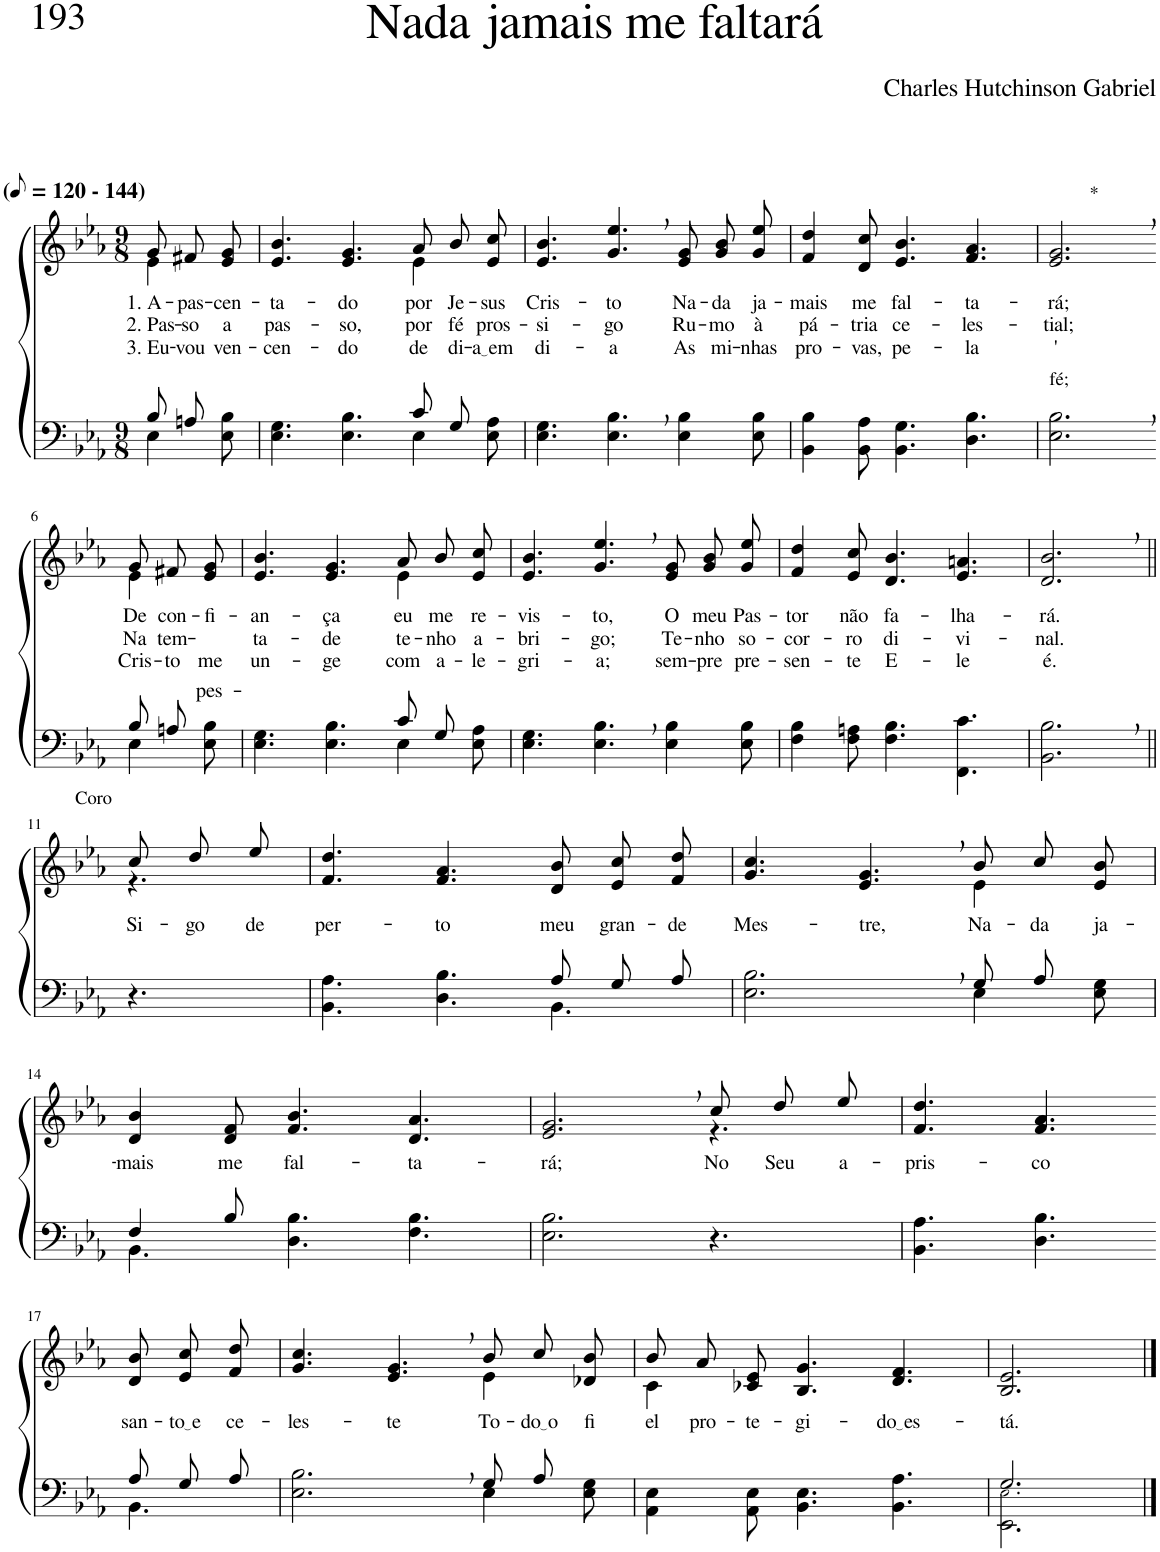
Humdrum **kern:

**kern	**kern	**text	**text	**text
*part2	*part1	*part1	*part1	*part1
*staff2	*staff1	*staff1	*staff1	*staff1
*I"Parte III e IV	*I"Parte I e II	*	*	*
*clefF4	*clefG2	*	*	*
*k[b-e-a-]	*k[b-e-a-]	*	*	*
*M9/8	*M9/8	*	*	*
*MM60	*MM60	*	*	*
=1	=1	=1	=1	=1
*^	*^	*	*	*
!	!	!LO:TX:a:B:t=(	!	!	!	!
!	!	!LO:TX:a:B:t=- 144)	!	!	!	!
!	!	!	!	!LO:LY:b	!LO:LY:b	!LO:LY:b
8B-/L	4E-\	8g/L	4e-\	1. A-	2. Pas-	3. Eu-
!	!	!	!	!LO:LY:b	!LO:LY:b	!LO:LY:b
8An/J	.	8f#X/	.	-pas-	-so	-vou
!	!	!	!	!LO:LY:b	!LO:LY:b	!LO:LY:b
8ryy	8E-\ 8B-\	8e-/ 8g/J	8ryy	-cen-	a	ven-
=2	=2	=2	=2	=2	=2	=2
!	!	!	!	!LO:LY:b	!LO:LY:b	!LO:LY:b
2.ryy	4.E-\ 4.G\	4.e-/ 4.b-/	2.ryy	-ta-	pas-	-cen-
!	!	!	!	!LO:LY:b	!LO:LY:b	!LO:LY:b
.	4.E-\ 4.B-\	4.e-/ 4.g/	.	-do	-so,	-do
!	!	!	!	!LO:LY:b	!LO:LY:b	!LO:LY:b
8c/L	4E-\	8a-\L	4e-\	por	por	de
!	!	!	!	!LO:LY:b	!LO:LY:b	!LO:LY:b
8G/J	.	8b-\	.	Je-	fé	di-
!	!	!	!	!LO:LY:b	!LO:LY:b	!LO:LY:b
8ryy	8E-\ 8A-\	8e-\ 8cc\J	8ryy	-sus	pros-	a em
=3	=3	=3	=3	=3	=3	=3
!	!	!	!	!LO:LY:b	!LO:LY:b	!LO:LY:b
*v	*v	*	*	*	*	*
*	*v	*v	*	*	*
4.E-\ 4.G\	4.e-/ 4.b-/	Cris-	-si-	di-
!	!	!LO:LY:b	!LO:LY:b	!LO:LY:b
4.E-\, 4.B-\,	4.g/, 4.ee-/,	-to	-go	-a
!	!	!LO:LY:b	!LO:LY:b	!LO:LY:b
4E-\ 4B-\	8e-/ 8g/L	Na-	Ru-	As
!	!	!LO:LY:b	!LO:LY:b	!LO:LY:b
.	8g/ 8b-/	-da	-mo	mi-
!	!	!LO:LY:b	!LO:LY:b	!LO:LY:b
8E-\ 8B-\	8g/ 8ee-/J	ja-	à	-nhas
=4	=4	=4	=4	=4
!	!	!LO:LY:b	!LO:LY:b	!LO:LY:b
4BB-\ 4B-\	4f/ 4dd/	-mais	pá-	pro-
!	!	!LO:LY:b	!LO:LY:b	!LO:LY:b
8BB-\ 8A-\	8d/ 8cc/	me	-tria	-vas,
!	!	!LO:LY:b	!LO:LY:b	!LO:LY:b
4.BB-\ 4.G\	4.e-/ 4.b-/	fal-	ce-	pe-
!	!	!LO:LY:b	!LO:LY:b	!LO:LY:b
4.D\ 4.B-\	4.f/ 4.a-/	-ta-	-les-	-la
=5	=5	=5	=5	=5
!	!LO:TX:a:t=*	!	!	!
!LO:TX:a:t=fé;	!	!	!	!
!	!	!LO:LY:b	!LO:LY:b	!LO:LY:b
2.E-\, 2.B-\,	2.e-/, 2.g/,	-rá;	-tial;	'
!!LO:LB:g=z
=6-	=6-	=6-	=6-	=6-
*^	*^	*	*	*
!	!	!	!	!LO:LY:b	!LO:LY:b	!LO:LY:b
8B-/L	4E-\	8g/L	4e-\	-De	Na	Cris-
!	!	!	!	!LO:LY:b	!LO:LY:b	!LO:LY:b
8An/J	.	8f#X/	.	con-	tem-	-to
!	!	!	!	!LO:LY:b	!LO:LY:b	!LO:LY:b
8ryy	8E-\ 8B-\	8e-/ 8g/J	8ryy	-fi-	-pes-	me
=7	=7	=7	=7	=7	=7	=7
!	!	!	!	!LO:LY:b	!LO:LY:b	!LO:LY:b
2.ryy	4.E-\ 4.G\	4.e-/ 4.b-/	2.ryy	-an-	-ta-	un-
!	!	!	!	!LO:LY:b	!LO:LY:b	!LO:LY:b
.	4.E-\ 4.B-\	4.e-/ 4.g/	.	-ça	-de	-ge
!	!	!	!	!LO:LY:b	!LO:LY:b	!LO:LY:b
8c/L	4E-\	8a-\L	4e-\	eu	te-	com
!	!	!	!	!LO:LY:b	!LO:LY:b	!LO:LY:b
8G/J	.	8b-\	.	me	-nho	a-
!	!	!	!	!LO:LY:b	!LO:LY:b	!LO:LY:b
8ryy	8E-\ 8A-\	8e-\ 8cc\J	8ryy	re-	a-	-le-
=8	=8	=8	=8	=8	=8	=8
!	!	!	!	!LO:LY:b	!LO:LY:b	!LO:LY:b
*v	*v	*	*	*	*	*
*	*v	*v	*	*	*
4.E-\ 4.G\	4.e-/ 4.b-/	-vis-	-bri-	-gri-
!	!	!LO:LY:b	!LO:LY:b	!LO:LY:b
4.E-\, 4.B-\,	4.g/, 4.ee-/,	-to,	-go;	-a;
!	!	!LO:LY:b	!LO:LY:b	!LO:LY:b
4E-\ 4B-\	8e-/ 8g/L	O	Te-	sem-
!	!	!LO:LY:b	!LO:LY:b	!LO:LY:b
.	8g/ 8b-/	meu	-nho	-pre
!	!	!LO:LY:b	!LO:LY:b	!LO:LY:b
8E-\ 8B-\	8g/ 8ee-/J	Pas-	so-	pre-
=9	=9	=9	=9	=9
!	!	!LO:LY:b	!LO:LY:b	!LO:LY:b
4F\ 4B-\	4f/ 4dd/	-tor	-cor-	-sen-
!	!	!LO:LY:b	!LO:LY:b	!LO:LY:b
8F\ 8An\	8e-/ 8cc/	não	-ro	-te
!	!	!LO:LY:b	!LO:LY:b	!LO:LY:b
4.F\ 4.B-\	4.d/ 4.b-/	fa-	di-	E-
!	!	!LO:LY:b	!LO:LY:b	!LO:LY:b
4.FF\ 4.c\	4.e-/ 4.an/	-lha-	-vi-	-le
=10	=10	=10	=10	=10
!	!	!LO:LY:b	!LO:LY:b	!LO:LY:b
2.BB-\, 2.B-\,	2.d/, 2.b-/,	-rá.	-nal.	é.
!!LO:LB:g=z
=11||	=11||	=11||	=11||	=11||
!	!LO:TX:a:t=Coro	!	!	!
!	!	!LO:LY:b	!	!
*	*^	*	*	*
4.r	8cc/L	4.r	Si-	.	.
!	!	!	!LO:LY:b	!	!
.	8dd/	.	-go	.	.
!	!	!	!LO:LY:b	!	!
.	8ee-/J	.	de	.	.
*	*v	*v	*	*	*
=12	=12	=12	=12	=12
*^	*	*	*	*
!	!	!	!LO:LY:b	!	!
2.ryy	4.BB-\ 4.A-\	4.f/ 4.dd/	per-	.	.
!	!	!	!LO:LY:b	!	!
.	4.D\ 4.B-\	4.f/ 4.a-/	-to	.	.
!	!	!	!LO:LY:b	!	!
8A-/L	4.BB-\	8d/ 8b-/L	meu	.	.
!	!	!	!LO:LY:b	!	!
8G/	.	8e-/ 8cc/	gran-	.	.
!	!	!	!LO:LY:b	!	!
8A-/J	.	8f/ 8dd/J	-de	.	.
=13	=13	=13	=13	=13	=13
!	!	!	!LO:LY:b	!	!
*	*	*^	*	*	*
2.ryy	2.E-\ 2.B-\	4.g/ 4.cc/	2.ryy	Mes-	.	.
!	!	!	!	!LO:LY:b	!	!
.	.	4.e-/, 4.g/,	.	-tre,-	.	.
!	!	!	!	!LO:LY:b	!	!
8G/L	4E-\	8b-\L	4e-\	Na-	.	.
!	!	!	!	!LO:LY:b	!	!
8A-/J	.	8cc\	.	-da	.	.
!	!	!	!	!LO:LY:b	!	!
8ryy	8E-\ 8G\	8e-\ 8b-\J	8ryy	ja-	.	.
!!LO:LB:g=z
=14	=14	=14	=14	=14	=14	=14
!	!	!	!	!LO:LY:b	!	!
*	*	*v	*v	*	*	*
4F/	4.BB-\	4d/ 4b-/	-mais	.	.
!	!	!	!LO:LY:b	!	!
8B-/	.	8d/ 8f/	me	.	.
!	!	!	!LO:LY:b	!	!
4.ryy	4.D\ 4.B-\	4.f/ 4.b-/	fal-	.	.
!	!	!	!LO:LY:b	!	!
4ryy	4.F\ 4.B-\	4.d/ 4.a-/	-ta-	.	.
8ryy	.	.	.	.	.
*v	*v	*	*	*	*
=15	=15	=15	=15	=15
!	!	!LO:LY:b	!	!
*	*^	*	*	*
2.E-\ 2.B-\	2.e-/, 2.g/,	2.ryy	-rá;	.	.
!	!	!	!LO:LY:b	!	!
4.r	8cc/L	4.r	No	.	.
!	!	!	!LO:LY:b	!	!
.	8dd/	.	Seu	.	.
!	!	!	!LO:LY:b	!	!
.	8ee-/J	.	a-	.	.
*	*v	*v	*	*	*
=16	=16	=16	=16	=16
!	!	!LO:LY:b	!	!
4.BB-\ 4.A-\	4.f/ 4.dd/	-pris-	.	.
!	!	!LO:LY:b	!	!
4.D\ 4.B-\	4.f/ 4.a-/	-co	.	.
!!LO:LB:g=z
=17-	=17-	=17-	=17-	=17-
*^	*	*	*	*
!	!	!	!LO:LY:b	!	!
8A-/L	4.BB-\	8d/ 8b-/L	san-	.	.
!	!	!	!LO:LY:b	!	!
8G/	.	8e-/ 8cc/	to e	.	.
!	!	!	!LO:LY:b	!	!
8A-/J	.	8f/ 8dd/J	ce-	.	.
=18	=18	=18	=18	=18	=18
!	!	!	!LO:LY:b	!	!
*	*	*^	*	*	*
2.ryy	2.E-\ 2.B-\	4.g/ 4.cc/	2.ryy	-les-	.	.
!	!	!	!	!LO:LY:b	!	!
.	.	4.e-/, 4.g/,	.	-te	.	.
!	!	!	!	!LO:LY:b	!	!
8G/L	4E-\	8b-\L	4e-\	To-	.	.
!	!	!	!	!LO:LY:b	!	!
8A-/J	.	8cc\	.	do o	.	.
!	!	!	!	!LO:LY:b	!	!
8ryy	8E-\ 8G\	8d-X\ 8b-\J	8ryy	fi-	.	.
=19	=19	=19	=19	=19	=19	=19
!	!	!	!	!LO:LY:b	!	!
*v	*v	*	*	*	*	*
4AA-\ 4E-\	8b-/L	4c\	-el	.	.
!	!	!	!LO:LY:b	!	!
.	8a-/	.	pro-	.	.
!	!	!	!LO:LY:b	!	!
8AA-\ 8E-\	8c-X/ 8e-/J	2..ryy	-te-	.	.
!	!	!	!LO:LY:b	!	!
4.BB-\ 4.E-\	4.B-/ 4.g/	.	-gi-	.	.
!	!	!	!LO:LY:b	!	!
4.BB-\ 4.A-\	4.d/ 4.f/	.	do es	.	.
*	*v	*v	*	*	*
=20	=20	=20	=20	=20
*^	*	*	*	*
!	!	!	!LO:LY:b	!	!
2.G/	2.EE-\ 2.E-!\	2.B-/ 2.e-/	-tá.	.	.
*v	*v	*	*	*	*
==	==	==	==	==
*-	*-	*-	*-	*-
